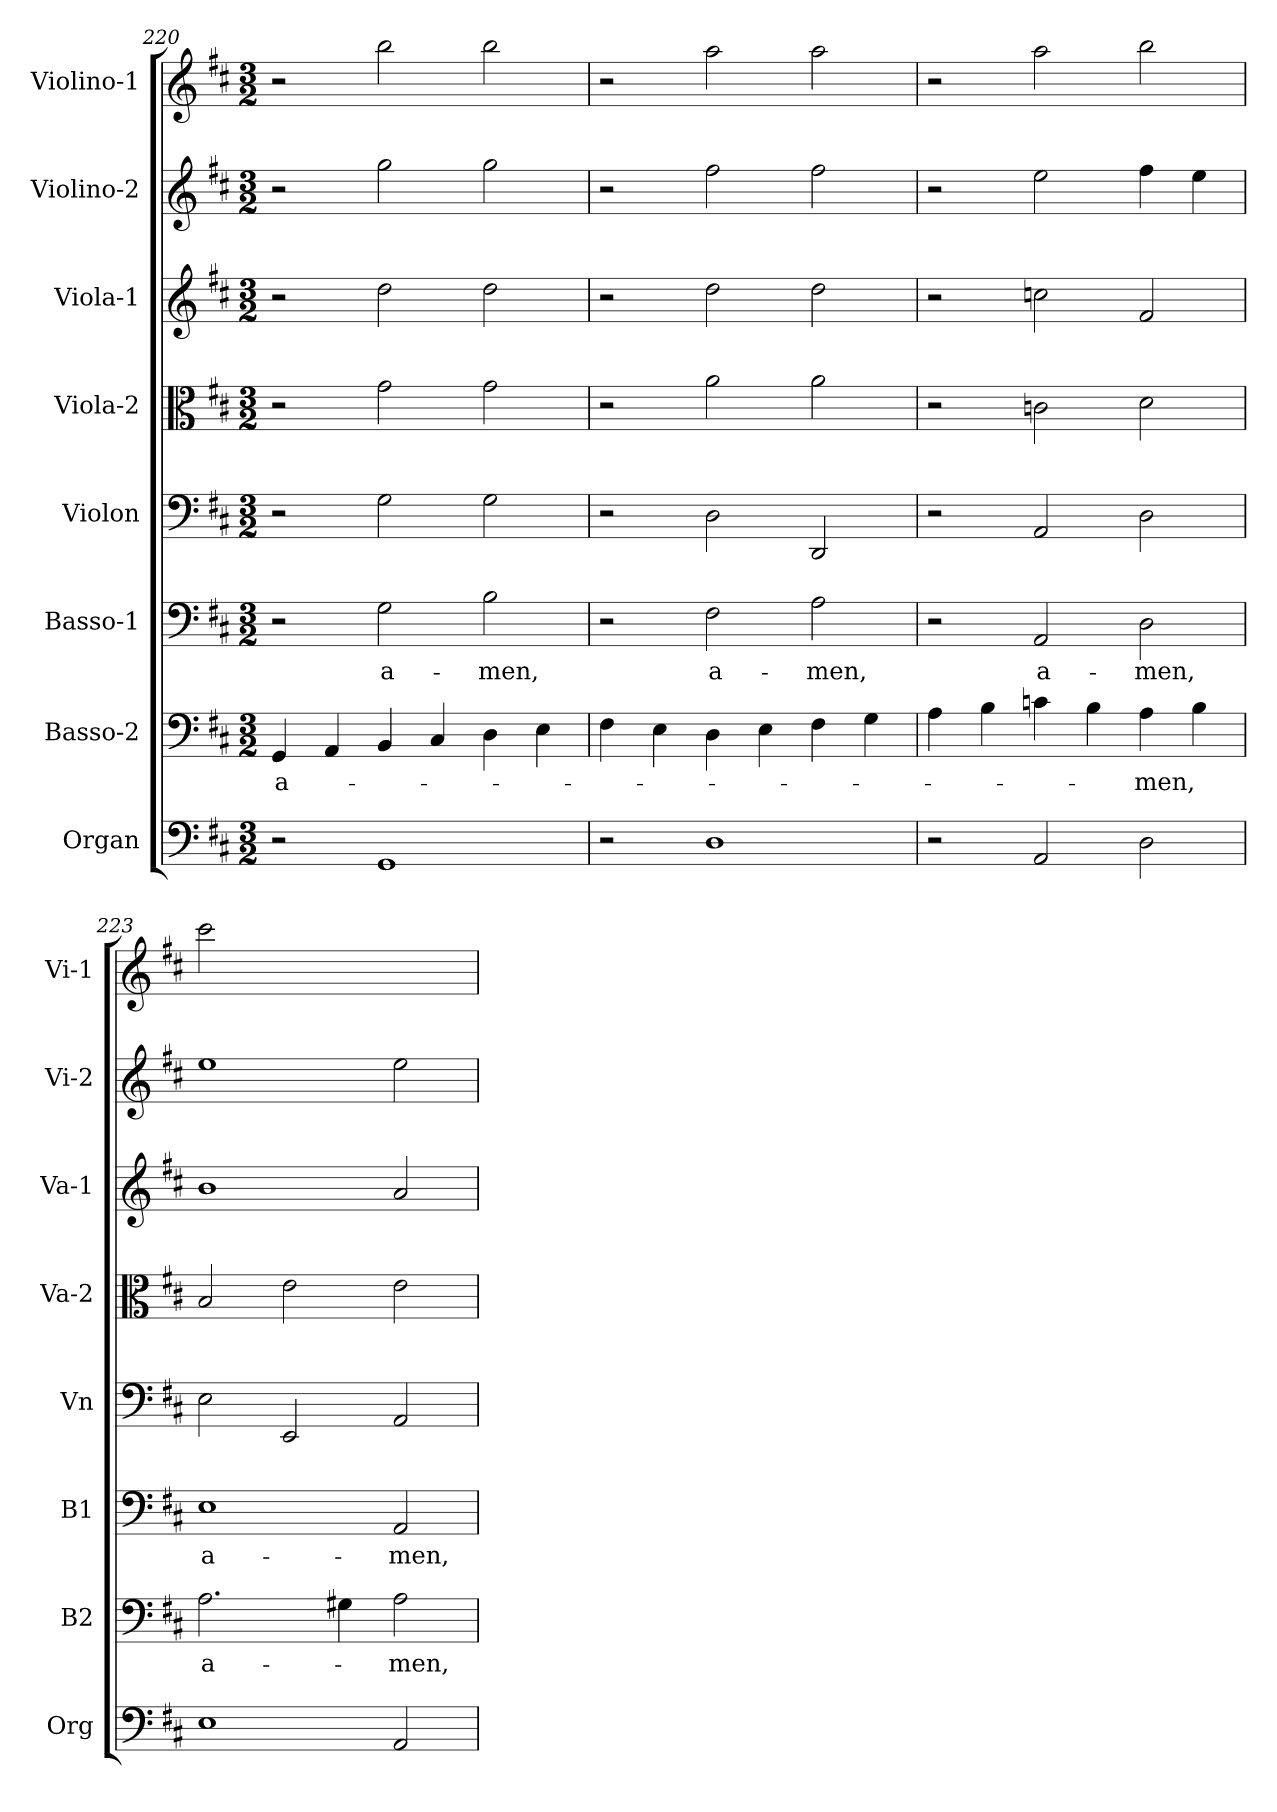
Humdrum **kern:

**kern	**kern	**text	**kern	**text	**kern	**kern	**kern	**kern	**kern
*part8	*part7	*part7	*part6	*part6	*part5	*part4	*part3	*part2	*part1
*staff8	*staff7	*staff7	*staff6	*staff6	*staff5	*staff4	*staff3	*staff2	*staff1
*I"Organ	*I"Basso-2	*	*I"Basso-1	*	*I"Violon	*I"Viola-2	*I"Viola-1	*I"Violino-2	*I"Violino-1
*I'Org	*I'B2	*	*I'B1	*	*I'Vn	*I'Va-2	*I'Va-1	*I'Vi-2	*I'Vi-1
*clefF4	*clefF4	*	*clefF4	*	*clefF4	*clefC3	*clefG2	*clefG2	*clefG2
*k[f#c#]	*k[f#c#]	*	*k[f#c#]	*	*k[f#c#]	*k[f#c#]	*k[f#c#]	*k[f#c#]	*k[f#c#]
*D:	*D:	*	*D:	*	*D:	*D:	*D:	*D:	*D:
*M3/2	*M3/2	*	*M3/2	*	*M3/2	*M3/2	*M3/2	*M3/2	*M3/2
=220	=220	=220	=220	=220	=220	=220	=220	=220	=220
!	!	!LO:LY:b	!	!	!	!	!	!	!
2r	4GG/	a-	2r	.	2r	2r	2r	2r	2r
.	4AA/	.	.	.	.	.	.	.	.
!	!	!	!	!LO:LY:b	!	!	!	!	!
1GG	4BB/	.	2G\	a-	2G\	2g\	2dd\	2gg\	2bb\
.	4C#/	.	.	.	.	.	.	.	.
!	!	!	!	!LO:LY:b	!	!	!	!	!
.	4D\	.	2B\	-men,	2G\	2g\	2dd\	2gg\	2bb\
.	4E\	.	.	.	.	.	.	.	.
!!LO:PB:g=z
=221	=221	=221	=221	=221	=221	=221	=221	=221	=221
2r	4F#\	.	2r	.	2r	2r	2r	2r	2r
.	4E\	.	.	.	.	.	.	.	.
!	!	!	!	!LO:LY:b	!	!	!	!	!
1D	4D\	.	2F#\	a-	2D\	2a\	2dd\	2ff#\	2aa\
.	4E\	.	.	.	.	.	.	.	.
!	!	!	!	!LO:LY:b	!	!	!	!	!
.	4F#\	.	2A\	-men,	2DD/	2a\	2dd\	2ff#\	2aa\
.	4G\	.	.	.	.	.	.	.	.
=222	=222	=222	=222	=222	=222	=222	=222	=222	=222
2r	4A\	.	2r	.	2r	2r	2r	2r	2r
.	4B\	.	.	.	.	.	.	.	.
!	!	!	!	!LO:LY:b	!	!	!	!	!
2AA/	4cn\	.	2AA/	a-	2AA/	2cn\	2ccn\	2ee\	2aa\
.	4B\	.	.	.	.	.	.	.	.
!	!	!LO:LY:b	!	!LO:LY:b	!	!	!	!	!
2D\	4A\	-men,	2D\	-men,	2D\	2d\	2f#/	4ff#\	2bb\
.	4B\	.	.	.	.	.	.	4ee\	.
=223	=223	=223	=223	=223	=223	=223	=223	=223	=223
!	!	!LO:LY:b	!	!LO:LY:b	!	!	!	!	!
1E	2.A\	a-	1E	a-	2E\	2B/	1b	1ee	2ccc#\
.	.	.	.	.	2EE/	2e\	.	.	1ryy
.	4G#X\	.	.	.	.	.	.	.	.
!	!	!LO:LY:b	!	!LO:LY:b	!	!	!	!	!
2AA/	2A\	-men,	2AA/	-men,	2AA/	2e\	2a/	2ee\	.
=	=	=	=	=	=	=	=	=	=
*-	*-	*-	*-	*-	*-	*-	*-	*-	*-
